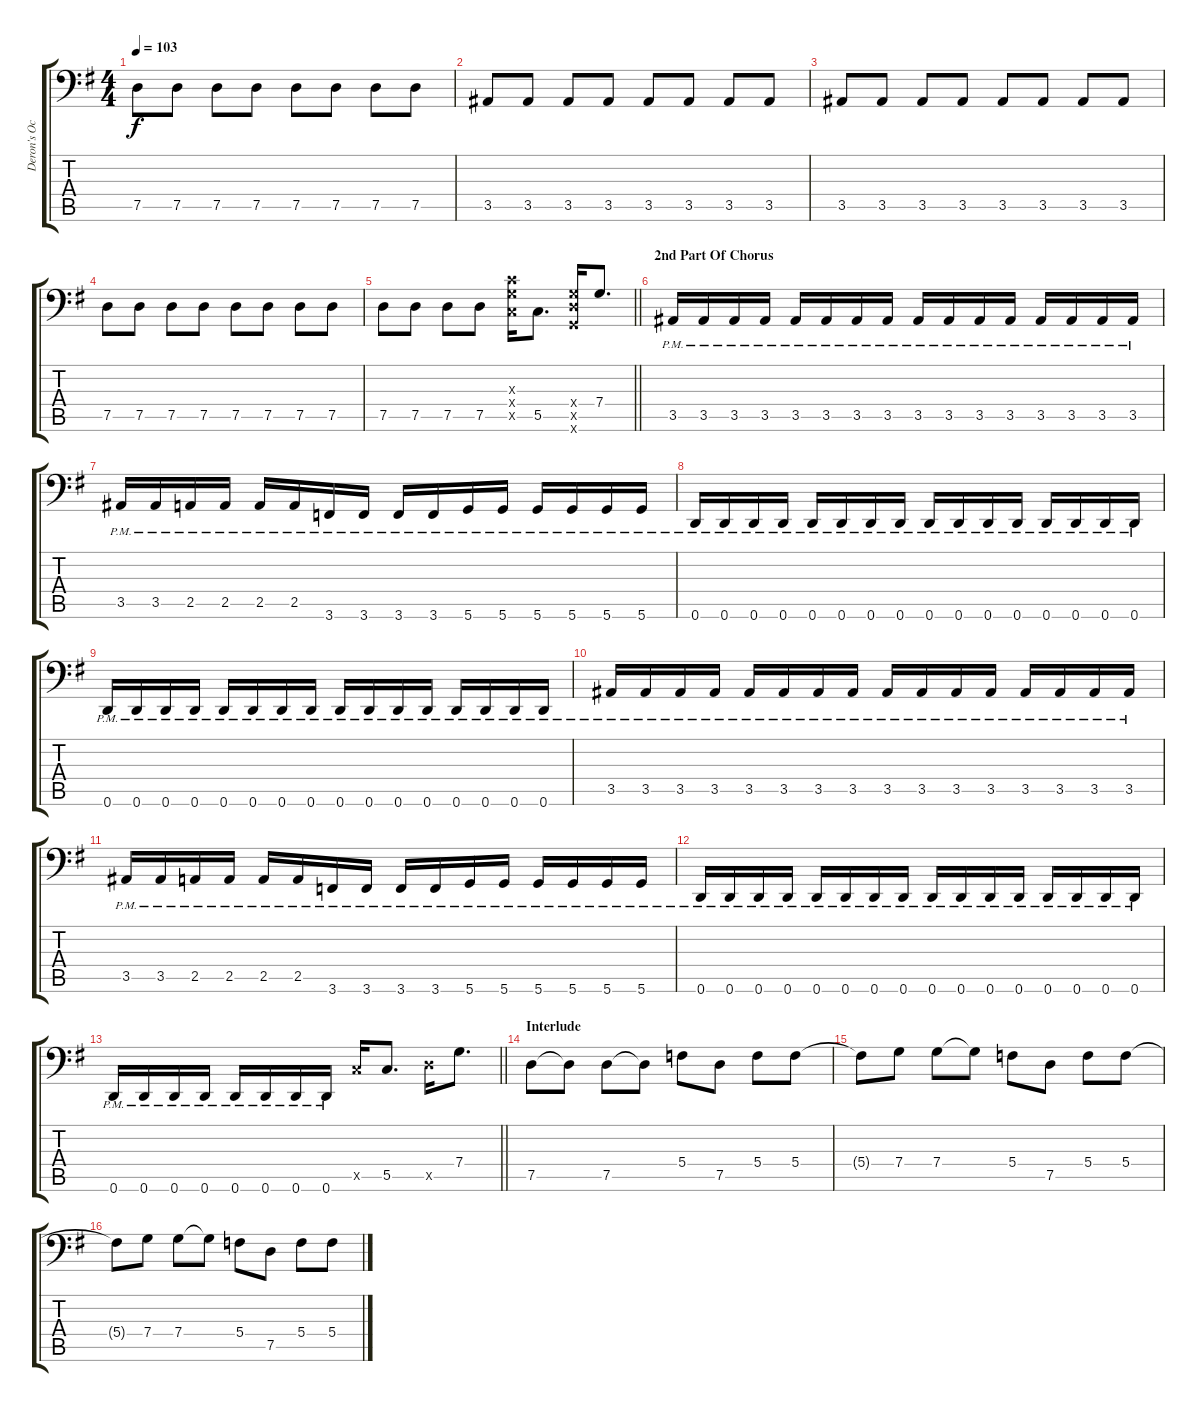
\track ("Deron's Octaver" "Deron's Oc") {instrument overdrivenguitar}
\staff {score tabs}
\tuning (D3 A2 F2 C2 G1 D1) {hide}
\ts (4 4)
\tempo 103
\clef f4
\ks g
7.5.8{dy f} 7.5.8 7.5.8 7.5.8 7.5.8 7.5.8 7.5.8 7.5.8 |
3.5.8 3.5.8 3.5.8 3.5.8 3.5.8 3.5.8 3.5.8 3.5.8 |
3.5.8 3.5.8 3.5.8 3.5.8 3.5.8 3.5.8 3.5.8 3.5.8 |
7.5.8 7.5.8 7.5.8 7.5.8 7.5.8 7.5.8 7.5.8 7.5.8 |
\barLineRight lightlight
7.5.8 7.5.8 7.5.8 7.5.8 (7.3{x} 7.4{x} 5.5{x}).16 5.5.8{d} (7.4{x} 7.5{x} 5.6{x}).16 7.4.8{d} |
\section ("" "2nd Part Of Chorus")
3.5{pm}.16 3.5{pm}.16 3.5{pm}.16 3.5{pm}.16 3.5{pm}.16 3.5{pm}.16 3.5{pm}.16 3.5{pm}.16 3.5{pm}.16 3.5{pm}.16 3.5{pm}.16 3.5{pm}.16 3.5{pm}.16 3.5{pm}.16 3.5{pm}.16 3.5{pm}.16 |
3.5{pm}.16 3.5{pm}.16 2.5{pm}.16 2.5{pm}.16 2.5{pm}.16 2.5{pm}.16 3.6{pm}.16 3.6{pm}.16 3.6{pm}.16 3.6{pm}.16 5.6{pm}.16 5.6{pm}.16 5.6{pm}.16 5.6{pm}.16 5.6{pm}.16 5.6{pm}.16 |
0.6{pm}.16 0.6{pm}.16 0.6{pm}.16 0.6{pm}.16 0.6{pm}.16 0.6{pm}.16 0.6{pm}.16 0.6{pm}.16 0.6{pm}.16 0.6{pm}.16 0.6{pm}.16 0.6{pm}.16 0.6{pm}.16 0.6{pm}.16 0.6{pm}.16 0.6{pm}.16 |
0.6{pm}.16 0.6{pm}.16 0.6{pm}.16 0.6{pm}.16 0.6{pm}.16 0.6{pm}.16 0.6{pm}.16 0.6{pm}.16 0.6{pm}.16 0.6{pm}.16 0.6{pm}.16 0.6{pm}.16 0.6{pm}.16 0.6{pm}.16 0.6{pm}.16 0.6{pm}.16 |
3.5{pm}.16 3.5{pm}.16 3.5{pm}.16 3.5{pm}.16 3.5{pm}.16 3.5{pm}.16 3.5{pm}.16 3.5{pm}.16 3.5{pm}.16 3.5{pm}.16 3.5{pm}.16 3.5{pm}.16 3.5{pm}.16 3.5{pm}.16 3.5{pm}.16 3.5{pm}.16 |
3.5{pm}.16 3.5{pm}.16 2.5{pm}.16 2.5{pm}.16 2.5{pm}.16 2.5{pm}.16 3.6{pm}.16 3.6{pm}.16 3.6{pm}.16 3.6{pm}.16 5.6{pm}.16 5.6{pm}.16 5.6{pm}.16 5.6{pm}.16 5.6{pm}.16 5.6{pm}.16 |
0.6{pm}.16 0.6{pm}.16 0.6{pm}.16 0.6{pm}.16 0.6{pm}.16 0.6{pm}.16 0.6{pm}.16 0.6{pm}.16 0.6{pm}.16 0.6{pm}.16 0.6{pm}.16 0.6{pm}.16 0.6{pm}.16 0.6{pm}.16 0.6{pm}.16 0.6{pm}.16 |
\barLineRight lightlight
0.6{pm}.16 0.6{pm}.16 0.6{pm}.16 0.6{pm}.16 0.6{pm}.16 0.6{pm}.16 0.6{pm}.16 0.6{pm}.16 5.5{x}.16 5.5.8{d} 7.5{x}.16 7.4.8{d} |
\section ("" "Interlude")
7.5.8 7.5{t}.8 7.5.8 7.5{t}.8 5.4.8 7.5.8 5.4.8 5.4.8 |
5.4{t}.8 7.4.8 7.4.8 7.4{t}.8 5.4.8 7.5.8 5.4.8 5.4.8 |
5.4{t}.8 7.4.8 7.4.8 7.4{t}.8 5.4.8 7.5.8 5.4.8 5.4.8
